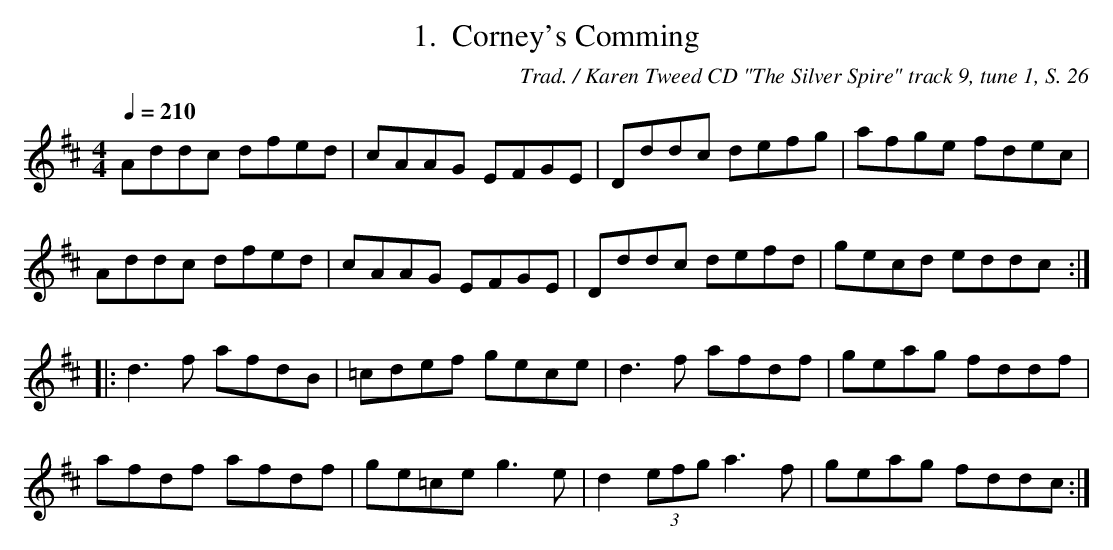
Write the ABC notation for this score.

X:1
T:Corney's Comming
C:Trad. / Karen Tweed CD "The Silver Spire" track 9, tune 1, S. 26
Q:1/4=210
L:1/8
M:4/4
K:D
Addc dfed|cAAG EFGE|Dddc defg|afge fdec|
Addc dfed|cAAG EFGE|Dddc defd|gecd eddc:|
|:d3f afdB|=cdef gece|d3f afdf|geag fddf|
afdf afdf|ge=ceg3e|d2(3efga3f|geag fddc:|
